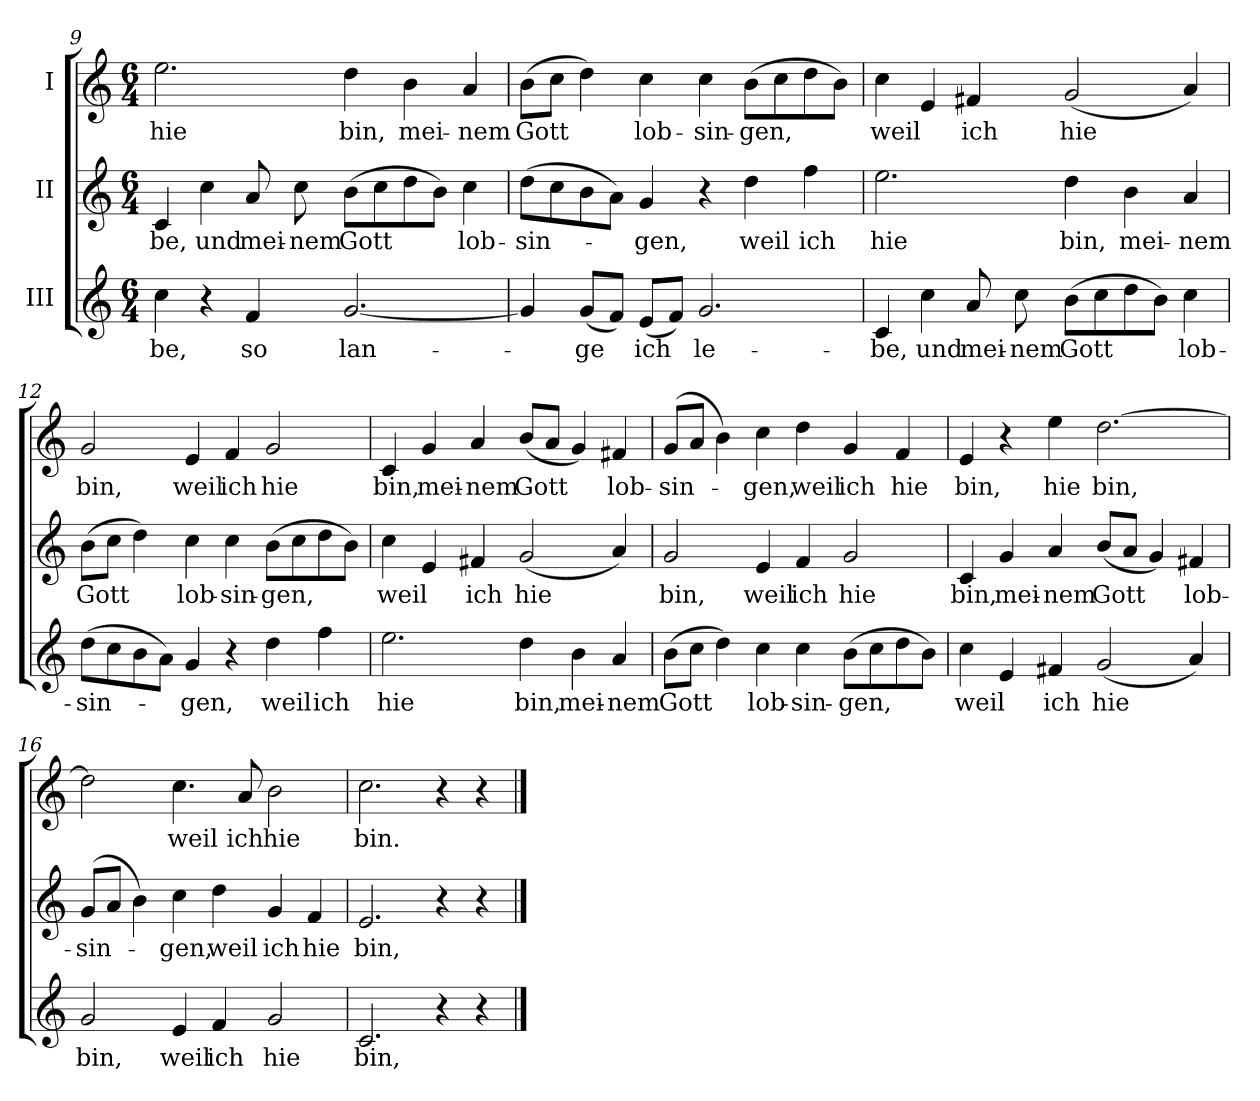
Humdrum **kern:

**kern	**text	**kern	**text	**kern	**text
*part3	*part3	*part2	*part2	*part1	*part1
*staff3	*staff3	*staff2	*staff2	*staff1	*staff1
*I"III	*	*I"II	*	*I"I	*
*	*	*clefG2	*	*clefG2	*
*k[]	*	*k[]	*	*k[]	*
*C:	*	*C:	*	*C:	*
*M6/4	*	*M6/4	*	*M6/4	*
=9	=9	=9	=9	=9	=9
4cc\	-be,	4c/	-be,	2.ee\	hie
4r	.	4cc\	und	.	.
4f/	so	8a/	mei-	.	.
.	.	8cc\	-nem	.	.
[2.g/	lan-	(8b\L	Gott	4dd\	bin,
.	.	8cc\	.	.	.
.	.	8dd\	.	4b\	mei-
.	.	8b\J)	.	.	.
.	.	4cc\	lob-	4a/	-nem
!!LO:PB:g=z
=10	=10	=10	=10	=10	=10
4g/]	.	(8dd\L	-sin-	(8b\L	Gott
.	.	8cc\	.	8cc\J	.
(8g/L	-ge	8b\	.	4dd\)	.
8f/J)	.	8a\J)	.	.	.
(8e/L	ich	4g/	-gen,	4cc\	lob-
8f/J)	.	.	.	.	.
2.g/	le-	4r	.	4cc\	-sin-
.	.	4dd\	weil	(8b\L	-gen,
.	.	.	.	8cc\	.
.	.	4ff\	ich	8dd\	.
.	.	.	.	8b\J)	.
=11	=11	=11	=11	=11	=11
4c/	-be,	2.ee\	hie	4cc\	weil
4cc\	und	.	.	4e/	.
8a/	mei-	.	.	4f#X/	ich
8cc\	-nem	.	.	.	.
(8b\L	Gott	4dd\	bin,	(2g/	hie
8cc\	.	.	.	.	.
8dd\	.	4b\	mei-	.	.
8b\J)	.	.	.	.	.
4cc\	lob-	4a/	-nem	4a/)	.
!!LO:LB:g=z
=12	=12	=12	=12	=12	=12
(8dd\L	-sin-	(8b\L	Gott	2g/	bin,
8cc\	.	8cc\J	.	.	.
8b\	.	4dd\)	.	.	.
8a\J)	.	.	.	.	.
4g/	-gen,	4cc\	lob-	4e/	weil
4r	.	4cc\	-sin-	4f/	ich
4dd\	weil	(8b\L	-gen,	2g/	hie
.	.	8cc\	.	.	.
4ff\	ich	8dd\	.	.	.
.	.	8b\J)	.	.	.
=13	=13	=13	=13	=13	=13
2.ee\	hie	4cc\	weil	4c/	bin,
.	.	4e/	.	4g/	mei-
.	.	4f#X/	ich	4a/	-nem
4dd\	bin,	(2g/	hie	(8b/L	Gott
.	.	.	.	8a/J	.
4b\	mei-	.	.	4g/)	.
4a/	-nem	4a/)	.	4f#X/	lob-
=14	=14	=14	=14	=14	=14
(8b\L	Gott	2g/	bin,	(8g/L	-sin-
8cc\J	.	.	.	8a/J	.
4dd\)	.	.	.	4b\)	.
4cc\	lob-	4e/	weil	4cc\	-gen,
4cc\	-sin-	4f/	ich	4dd\	weil
(8b\L	-gen,	2g/	hie	4g/	ich
8cc\	.	.	.	.	.
8dd\	.	.	.	4f/	hie
8b\J)	.	.	.	.	.
!!LO:LB:g=z
=15	=15	=15	=15	=15	=15
4cc\	weil	4c/	bin,	4e/	bin,
4e/	.	4g/	mei-	4r	.
4f#X/	ich	4a/	-nem	4ee\	hie
(2g/	hie	(8b/L	Gott	[2.dd\	bin,
.	.	8a/J	.	.	.
.	.	4g/)	.	.	.
4a/)	.	4f#X/	lob-	.	.
=16	=16	=16	=16	=16	=16
2g/	bin,	(8g/L	-sin-	2dd\]	.
.	.	8a/J	.	.	.
.	.	4b\)	.	.	.
4e/	weil	4cc\	-gen,	4.cc\	weil
4f/	ich	4dd\	weil	.	.
.	.	.	.	8a/	ich
2g/	hie	4g/	ich	2b\	hie
.	.	4f/	hie	.	.
=17	=17	=17	=17	=17	=17
2.c/	bin,	2.e/	bin,	2.cc\	bin.
4r	.	4r	.	4r	.
4r	.	4r	.	4r	.
==	==	==	==	==	==
*-	*-	*-	*-	*-	*-
